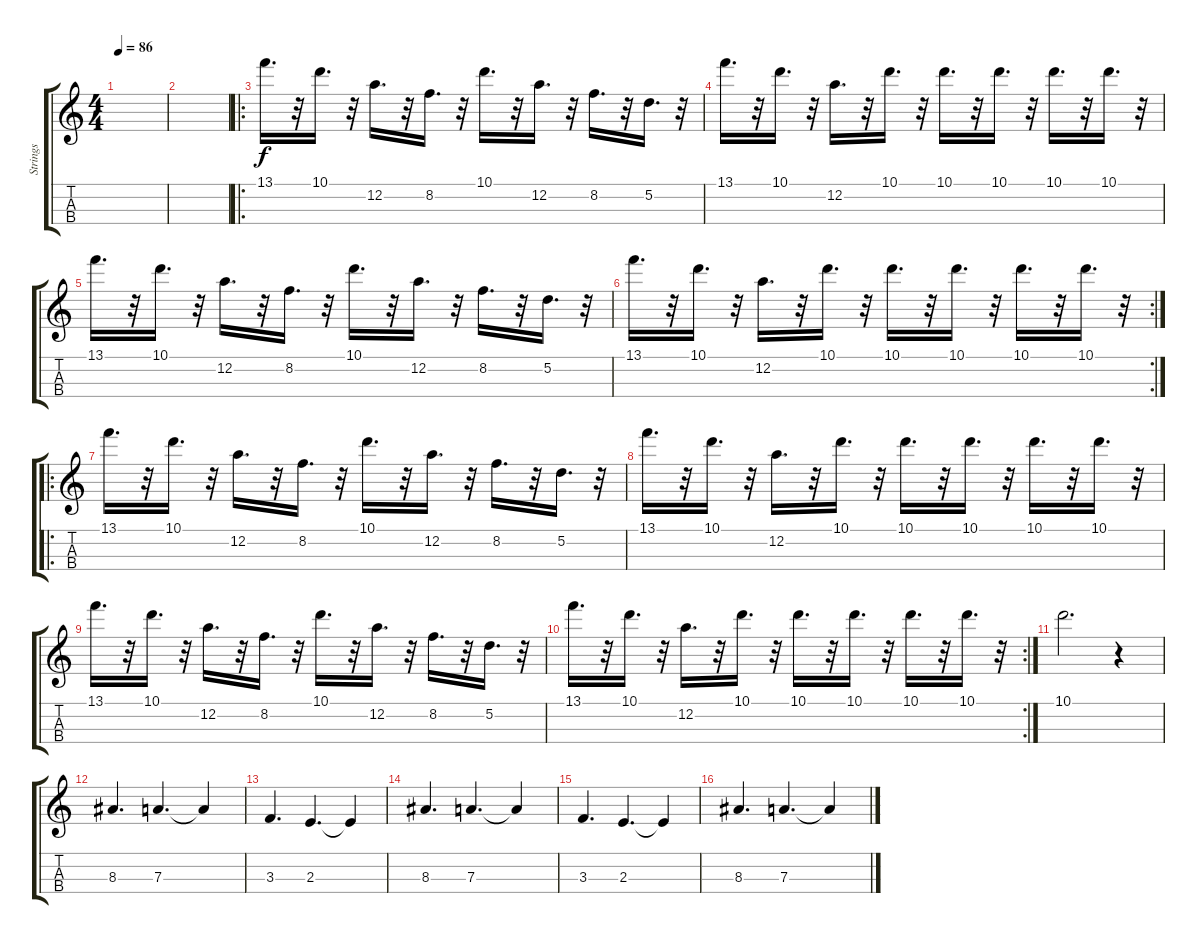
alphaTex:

\track ("Strings" "Strings") {instrument violin}
\staff {score tabs}
\tuning (E5 A4 D4 G3) {hide}
\ts (4 4)
\tempo 86
\clef g2
\ks c
|
|
\ro
13.1.16{d} r.32 10.1.16{d} r.32 12.2.16{d} r.32 8.2.16{d} r.32 10.1.16{d} r.32 12.2.16{d} r.32 8.2.16{d} r.32 5.2.16{d} r.32 |
13.1.16{d} r.32 10.1.16{d} r.32 12.2.16{d} r.32 10.1.16{d} r.32 10.1.16{d} r.32 10.1.16{d} r.32 10.1.16{d} r.32 10.1.16{d} r.32 |
13.1.16{d} r.32 10.1.16{d} r.32 12.2.16{d} r.32 8.2.16{d} r.32 10.1.16{d} r.32 12.2.16{d} r.32 8.2.16{d} r.32 5.2.16{d} r.32 |
\rc 2
13.1.16{d} r.32 10.1.16{d} r.32 12.2.16{d} r.32 10.1.16{d} r.32 10.1.16{d} r.32 10.1.16{d} r.32 10.1.16{d} r.32 10.1.16{d} r.32 |
\ro
13.1.16{d} r.32 10.1.16{d} r.32 12.2.16{d} r.32 8.2.16{d} r.32 10.1.16{d} r.32 12.2.16{d} r.32 8.2.16{d} r.32 5.2.16{d} r.32 |
13.1.16{d} r.32 10.1.16{d} r.32 12.2.16{d} r.32 10.1.16{d} r.32 10.1.16{d} r.32 10.1.16{d} r.32 10.1.16{d} r.32 10.1.16{d} r.32 |
13.1.16{d} r.32 10.1.16{d} r.32 12.2.16{d} r.32 8.2.16{d} r.32 10.1.16{d} r.32 12.2.16{d} r.32 8.2.16{d} r.32 5.2.16{d} r.32 |
\rc 2
13.1.16{d} r.32 10.1.16{d} r.32 12.2.16{d} r.32 10.1.16{d} r.32 10.1.16{d} r.32 10.1.16{d} r.32 10.1.16{d} r.32 10.1.16{d} r.32 |
10.1.2{d volume 3} r.4{volume 11} |
8.3.4{d} 7.3.4{d} 7.3{t}.4 |
3.3.4{d} 2.3.4{d} 2.3{t}.4 |
8.3.4{d} 7.3.4{d} 7.3{t}.4 |
3.3.4{d} 2.3.4{d} 2.3{t}.4 |
8.3.4{d} 7.3.4{d} 7.3{t}.4
